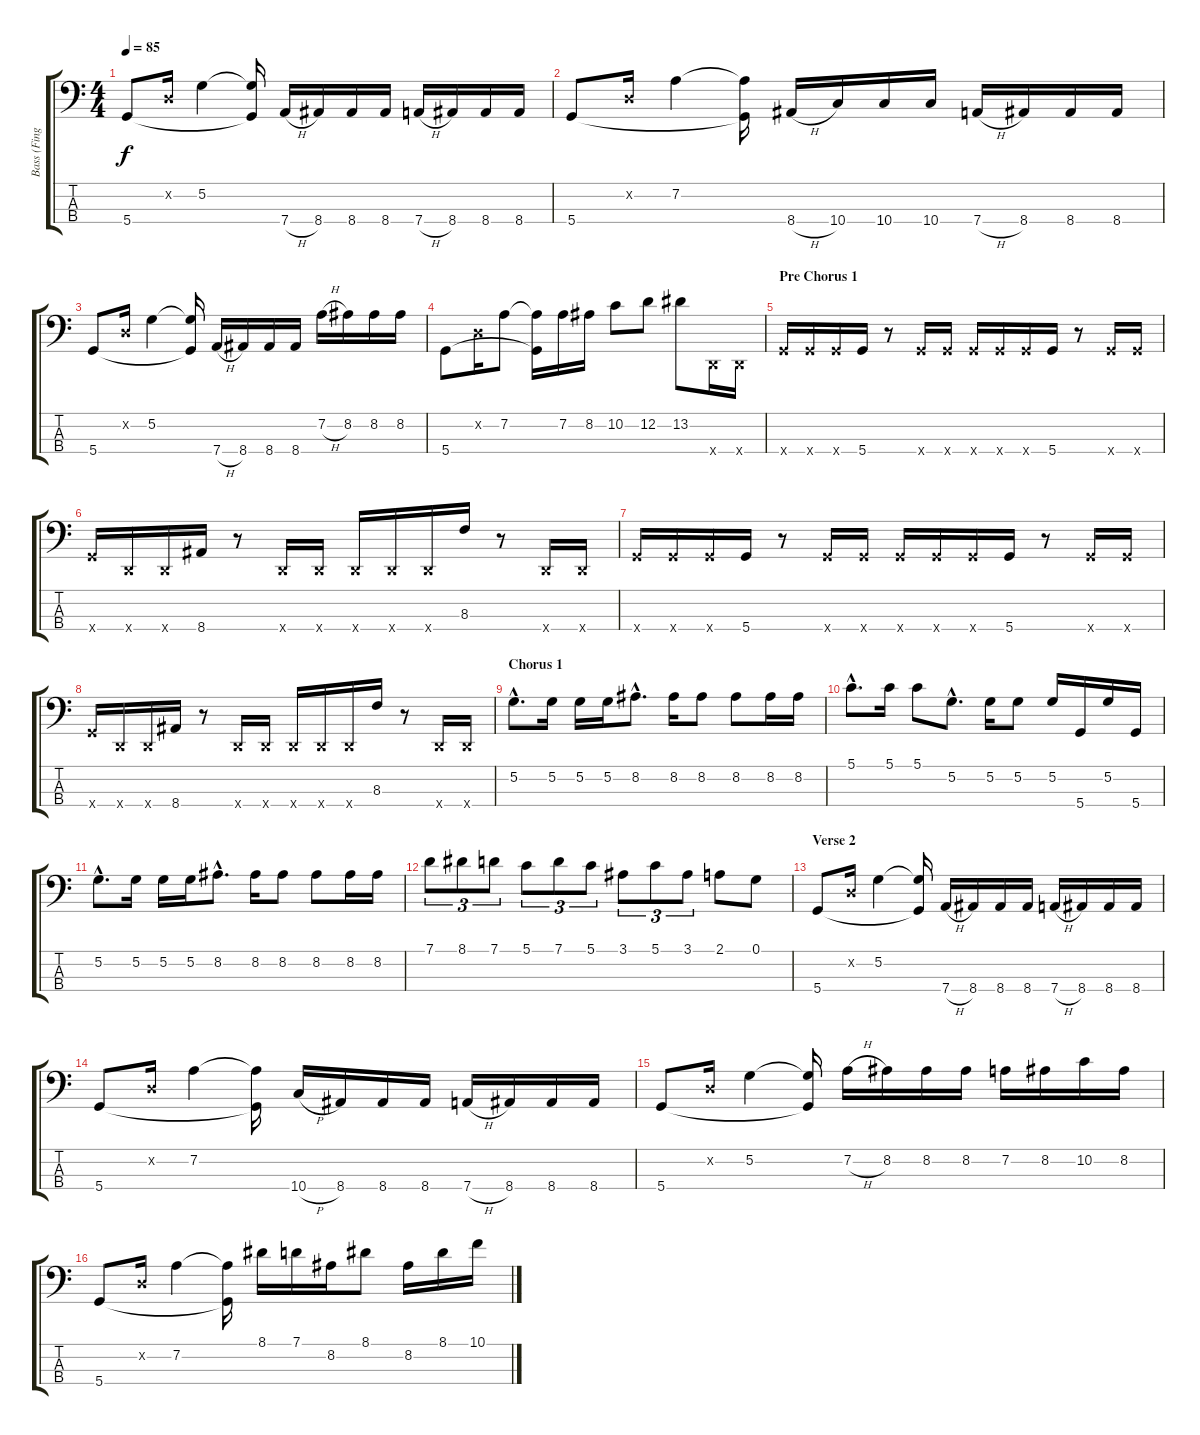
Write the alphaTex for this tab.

\track ("Bass (Finger)" "Bass (Fing") {instrument electricbassfinger}
\staff {score tabs}
\tuning (G2 D2 A1 D1) {hide}
\ts (4 4)
\tempo 85
\clef f4
\ks c
5.4.8{dy f} 0.2{x}.16 5.2.4 (5.2{t} 5.4{t}).16 7.4{h}.16 8.4.16 8.4.16 8.4.16 7.4{h}.16 8.4.16 8.4.16 8.4.16 |
5.4.8 0.2{x}.16 7.2.4 (7.2{t} 5.4{t}).16 8.4{h}.16 10.4.16 10.4.16 10.4.16 7.4{h}.16 8.4.16 8.4.16 8.4.16 |
5.4.8 0.2{x}.16 5.2.4 (5.2{t} 5.4{t}).16 7.4{h}.16 8.4.16 8.4.16 8.4.16 7.2{h}.16 8.2.16 8.2.16 8.2.16 |
5.4.8 0.2{x}.16 7.2.8 (7.2{t} 5.4{t}).16 7.2.16 8.2.16 10.2.8 12.2.8 13.2.8 0.4{x}.16 0.4{x}.16 |
\section ("" "Pre Chorus 1")
5.4{x}.16 5.4{x}.16 5.4{x}.16 5.4.16 r.8 5.4{x}.16 5.4{x}.16 5.4{x}.16 5.4{x}.16 5.4{x}.16 5.4.16 r.8 5.4{x}.16 5.4{x}.16 |
5.4{x}.16 0.4{x}.16 0.4{x}.16 8.4.16 r.8 0.4{x}.16 0.4{x}.16 0.4{x}.16 0.4{x}.16 0.4{x}.16 8.3.16 r.8 0.4{x}.16 0.4{x}.16 |
5.4{x}.16 5.4{x}.16 5.4{x}.16 5.4.16 r.8 5.4{x}.16 5.4{x}.16 5.4{x}.16 5.4{x}.16 5.4{x}.16 5.4.16 r.8 5.4{x}.16 5.4{x}.16 |
5.4{x}.16 0.4{x}.16 0.4{x}.16 8.4.16 r.8 0.4{x}.16 0.4{x}.16 0.4{x}.16 0.4{x}.16 0.4{x}.16 8.3.16 r.8 0.4{x}.16 0.4{x}.16 |
\section ("" "Chorus 1")
5.2{hac}.8{d} 5.2.16 5.2.16 5.2.16 8.2{hac}.8{d} 8.2.16 8.2.8 8.2.8 8.2.16 8.2.16 |
5.1{hac}.8{d} 5.1.16 5.1.8 5.2{hac}.8{d} 5.2.16 5.2.8 5.2.16 5.4.16 5.2.16 5.4.16 |
5.2{hac}.8{d} 5.2.16 5.2.16 5.2.16 8.2{hac}.8{d} 8.2.16 8.2.8 8.2.8 8.2.16 8.2.16 |
7.1.8{tu (3 2)} 8.1.8{tu (3 2)} 7.1.8{tu (3 2)} 5.1.8{tu (3 2)} 7.1.8{tu (3 2)} 5.1.8{tu (3 2)} 3.1.8{tu (3 2)} 5.1.8{tu (3 2)} 3.1.8{tu (3 2)} 2.1.8 0.1.8 |
\section ("" "Verse 2")
5.4.8 0.2{x}.16 5.2.4 (5.2{t} 5.4{t}).16 7.4{h}.16 8.4.16 8.4.16 8.4.16 7.4{h}.16 8.4.16 8.4.16 8.4.16 |
5.4.8 0.2{x}.16 7.2.4 (7.2{t} 5.4{t}).16 10.4{h}.16 8.4.16 8.4.16 8.4.16 7.4{h}.16 8.4.16 8.4.16 8.4.16 |
5.4.8 0.2{x}.16 5.2.4 (5.2{t} 5.4{t}).16 7.2{h}.16 8.2.16 8.2.16 8.2.16 7.2.16 8.2.16 10.2.16 8.2.16 |
5.4.8 0.2{x}.16 7.2.4 (7.2{t} 5.4{t}).16 8.1.16 7.1.16 8.2.16 8.1.8 8.2.16 8.1.16 10.1.16
